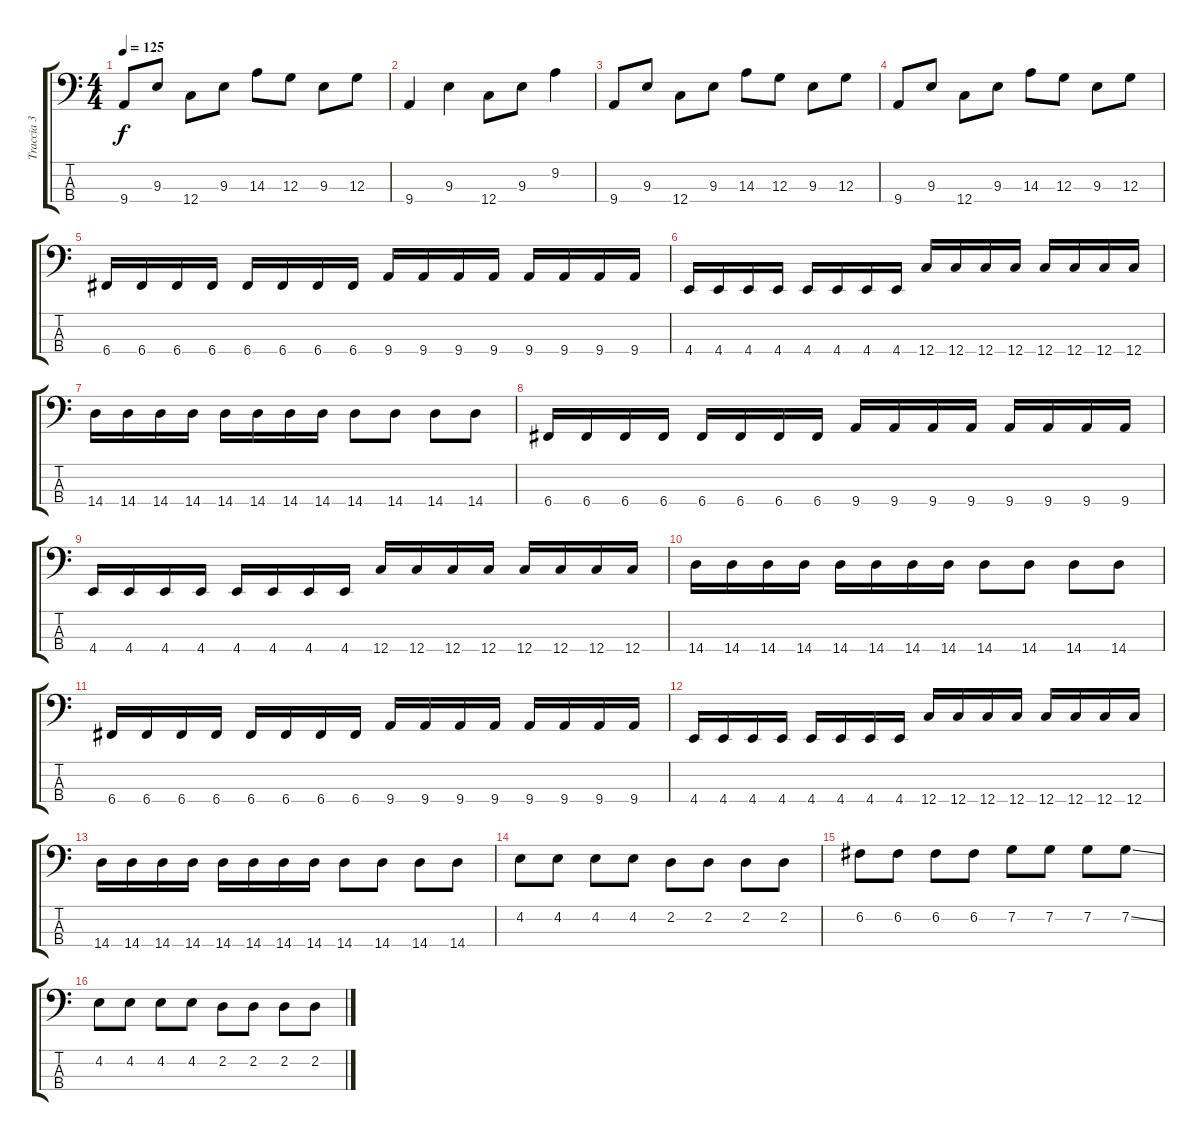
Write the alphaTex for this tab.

\track ("Traccia 3" "Traccia 3") {instrument slapbass1}
\staff {score tabs}
\tuning (F2 C2 G1 C1) {hide}
\ts (4 4)
\tempo 125
\clef f4
\ks c
9.4.8{dy f} 9.3.8 12.4.8 9.3.8 14.3.8 12.3.8 9.3.8 12.3.8 |
9.4.4 9.3.4 12.4.8 9.3.8 9.2.4 |
9.4.8 9.3.8 12.4.8 9.3.8 14.3.8 12.3.8 9.3.8 12.3.8 |
9.4.8 9.3.8 12.4.8 9.3.8 14.3.8 12.3.8 9.3.8 12.3.8 |
6.4.16 6.4.16 6.4.16 6.4.16 6.4.16 6.4.16 6.4.16 6.4.16 9.4.16 9.4.16 9.4.16 9.4.16 9.4.16 9.4.16 9.4.16 9.4.16 |
4.4.16 4.4.16 4.4.16 4.4.16 4.4.16 4.4.16 4.4.16 4.4.16 12.4.16 12.4.16 12.4.16 12.4.16 12.4.16 12.4.16 12.4.16 12.4.16 |
14.4.16 14.4.16 14.4.16 14.4.16 14.4.16 14.4.16 14.4.16 14.4.16 14.4.8 14.4.8 14.4.8 14.4.8 |
6.4.16 6.4.16 6.4.16 6.4.16 6.4.16 6.4.16 6.4.16 6.4.16 9.4.16 9.4.16 9.4.16 9.4.16 9.4.16 9.4.16 9.4.16 9.4.16 |
4.4.16 4.4.16 4.4.16 4.4.16 4.4.16 4.4.16 4.4.16 4.4.16 12.4.16 12.4.16 12.4.16 12.4.16 12.4.16 12.4.16 12.4.16 12.4.16 |
14.4.16 14.4.16 14.4.16 14.4.16 14.4.16 14.4.16 14.4.16 14.4.16 14.4.8 14.4.8 14.4.8 14.4.8 |
6.4.16 6.4.16 6.4.16 6.4.16 6.4.16 6.4.16 6.4.16 6.4.16 9.4.16 9.4.16 9.4.16 9.4.16 9.4.16 9.4.16 9.4.16 9.4.16 |
4.4.16 4.4.16 4.4.16 4.4.16 4.4.16 4.4.16 4.4.16 4.4.16 12.4.16 12.4.16 12.4.16 12.4.16 12.4.16 12.4.16 12.4.16 12.4.16 |
14.4.16 14.4.16 14.4.16 14.4.16 14.4.16 14.4.16 14.4.16 14.4.16 14.4.8 14.4.8 14.4.8 14.4.8 |
4.2.8 4.2.8 4.2.8 4.2.8 2.2.8 2.2.8 2.2.8 2.2.8 |
6.2.8 6.2.8 6.2.8 6.2.8 7.2.8 7.2.8 7.2.8 7.2{ss}.8 |
4.2.8 4.2.8 4.2.8 4.2.8 2.2.8 2.2.8 2.2.8 2.2.8
